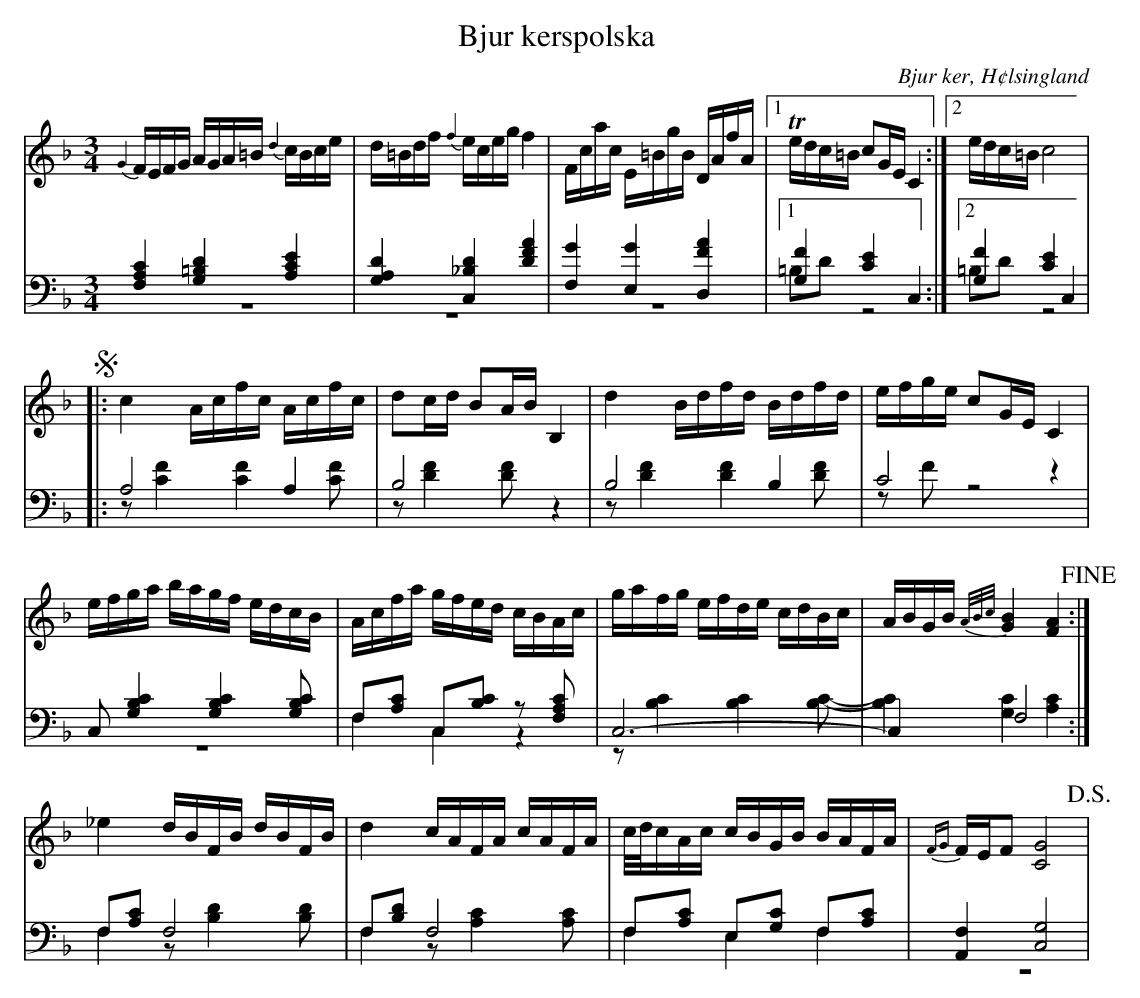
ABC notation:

X:1
T: Bjur kerspolska
O: Bjur ker, H¢lsingland
M: 3/4
L: 1/16
K: F
V:1
V:2
V:3 merge
V:1
{G2}FEFG AGA=B {d2}cBce|d=Bdf {f2}eceg f4|Fcac E=BgB DAfA|1 Tedc=B c2GE C4:|2 edc=B c8 |
!segno! |:c4 Acfc Acfc|d2cd B2AB B,4|d4 Bdfd Bdfd|efge c2GE C4|
efga bagf edcB|Acfa gfed cBAc|gafg efde cdBc|ABGB {A/B/c/}[G4B4] [F4A4] !fine!:|
_e4 dBFB dBFB|d4 cAFA cAFA|c/d/cAc cBGB BAFA|{FG}FEF2 [C8G8] !D.S.!|
V:2 clef=bass
[F,4A,4C4] [G,4=B,4D4] [A,4C4E4]|[G,4A,4D4] [C,4_B,4D4] [D4F4A4]|[F,4G4] [E,4G4] [D,4F4A4]|1 [G,4F4] [C4E4] C,4:|2 [G,4F4] [C4E4] C,4 |
|:A,8 A,4|B,8 z4|B,8  B,4|C8 z4|
C,2 [G,4B,4C4] [G,4B,4C4] [G,2B,2C2]|F,2[A,2C2] C,2[B,2C2] z2 [F,2A,2C2]|C,12-|C,4 F,8:|
F,2[A,2C2] F,8|F,2[B,2D2] F,8|F,2[A,2C2] E,2[G,2C2] F,2[A,2C2]|[A,,4F,4] [C,8G,8] |
V:3 clef=bass
z12|z12|z12|1 =B,2D2 z8:|2 =B,2D2 z8|
|:z2 [C4F4] [C4F4] [C2F2]|z2 [D4F4] [D2F2] z4|z2 [D4F4] [D4F4] [D2F2]|z2 F2 z8|
z12|F,4 C,4 z4|z2 [B,4C4] [B,4C4] [B,2C2]-|[B,4C4] [G,4C4] [A,4C4]:|
F,4 z2 [B,4D4] [B,2D2]|F,4 z2 [A,4C4] [A,2C2]|F,4 E,4 F,4|z12|
